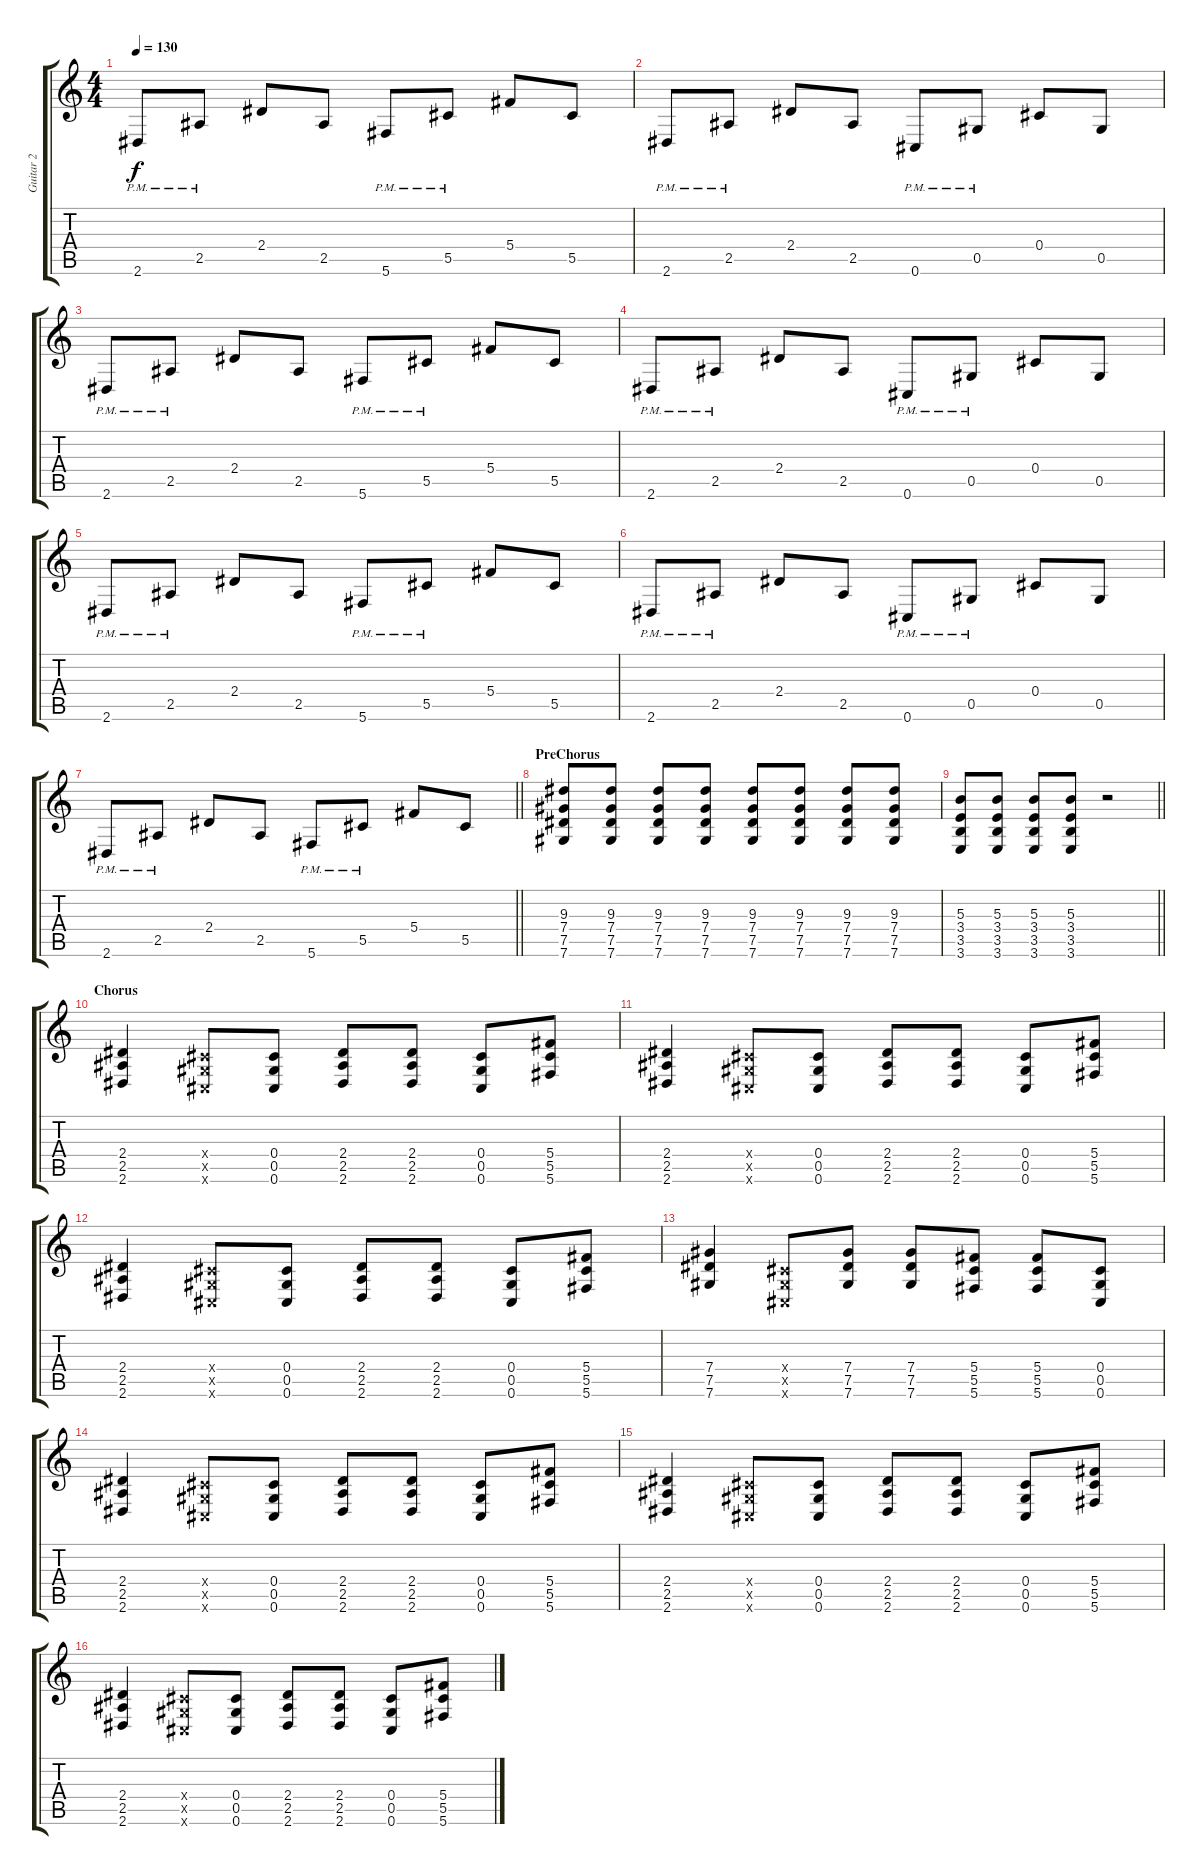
\track ("Guitar 2" "Guitar 2") {instrument distortionguitar}
\staff {score tabs}
\tuning (Eb4 Bb3 Gb3 Db3 Ab2 Db2) {hide}
\ts (4 4)
\tempo 130
\clef g2
\ks c
2.6{pm}.8{dy f} 2.5{pm}.8 2.4.8 2.5.8 5.6{pm}.8 5.5{pm}.8 5.4.8 5.5.8 |
2.6{pm}.8 2.5{pm}.8 2.4.8 2.5.8 0.6{pm}.8 0.5{pm}.8 0.4.8 0.5.8 |
2.6{pm}.8 2.5{pm}.8 2.4.8 2.5.8 5.6{pm}.8 5.5{pm}.8 5.4.8 5.5.8 |
2.6{pm}.8 2.5{pm}.8 2.4.8 2.5.8 0.6{pm}.8 0.5{pm}.8 0.4.8 0.5.8 |
2.6{pm}.8 2.5{pm}.8 2.4.8 2.5.8 5.6{pm}.8 5.5{pm}.8 5.4.8 5.5.8 |
2.6{pm}.8 2.5{pm}.8 2.4.8 2.5.8 0.6{pm}.8 0.5{pm}.8 0.4.8 0.5.8 |
\barLineRight lightlight
2.6{pm}.8 2.5{pm}.8 2.4.8 2.5.8 5.6{pm}.8 5.5{pm}.8 5.4.8 5.5.8 |
\section ("" "PreChorus")
(9.3 7.4 7.5 7.6).8 (9.3 7.4 7.5 7.6).8 (9.3 7.4 7.5 7.6).8 (9.3 7.4 7.5 7.6).8 (9.3 7.4 7.5 7.6).8 (9.3 7.4 7.5 7.6).8 (9.3 7.4 7.5 7.6).8 (9.3 7.4 7.5 7.6).8 |
\barLineRight lightlight
(5.3 3.4 3.5 3.6).8 (5.3 3.4 3.5 3.6).8 (5.3 3.4 3.5 3.6).8 (5.3 3.4 3.5 3.6).8 r.2 |
\section ("" "Chorus")
(2.4 2.5 2.6).4 (0.4{x} 0.5{x} 0.6{x}).8 (0.4 0.5 0.6).8 (2.4 2.5 2.6).8 (2.4 2.5 2.6).8 (0.4 0.5 0.6).8 (5.4 5.5 5.6).8 |
(2.4 2.5 2.6).4 (0.4{x} 0.5{x} 0.6{x}).8 (0.4 0.5 0.6).8 (2.4 2.5 2.6).8 (2.4 2.5 2.6).8 (0.4 0.5 0.6).8 (5.4 5.5 5.6).8 |
(2.4 2.5 2.6).4 (0.4{x} 0.5{x} 0.6{x}).8 (0.4 0.5 0.6).8 (2.4 2.5 2.6).8 (2.4 2.5 2.6).8 (0.4 0.5 0.6).8 (5.4 5.5 5.6).8 |
(7.4 7.5 7.6).4 (0.4{x} 0.5{x} 0.6{x}).8 (7.4 7.5 7.6).8 (7.4 7.5 7.6).8 (5.4 5.5 5.6).8 (5.4 5.5 5.6).8 (0.4 0.5 0.6).8 |
(2.4 2.5 2.6).4 (0.4{x} 0.5{x} 0.6{x}).8 (0.4 0.5 0.6).8 (2.4 2.5 2.6).8 (2.4 2.5 2.6).8 (0.4 0.5 0.6).8 (5.4 5.5 5.6).8 |
(2.4 2.5 2.6).4 (0.4{x} 0.5{x} 0.6{x}).8 (0.4 0.5 0.6).8 (2.4 2.5 2.6).8 (2.4 2.5 2.6).8 (0.4 0.5 0.6).8 (5.4 5.5 5.6).8 |
(2.4 2.5 2.6).4 (0.4{x} 0.5{x} 0.6{x}).8 (0.4 0.5 0.6).8 (2.4 2.5 2.6).8 (2.4 2.5 2.6).8 (0.4 0.5 0.6).8 (5.4 5.5 5.6).8
